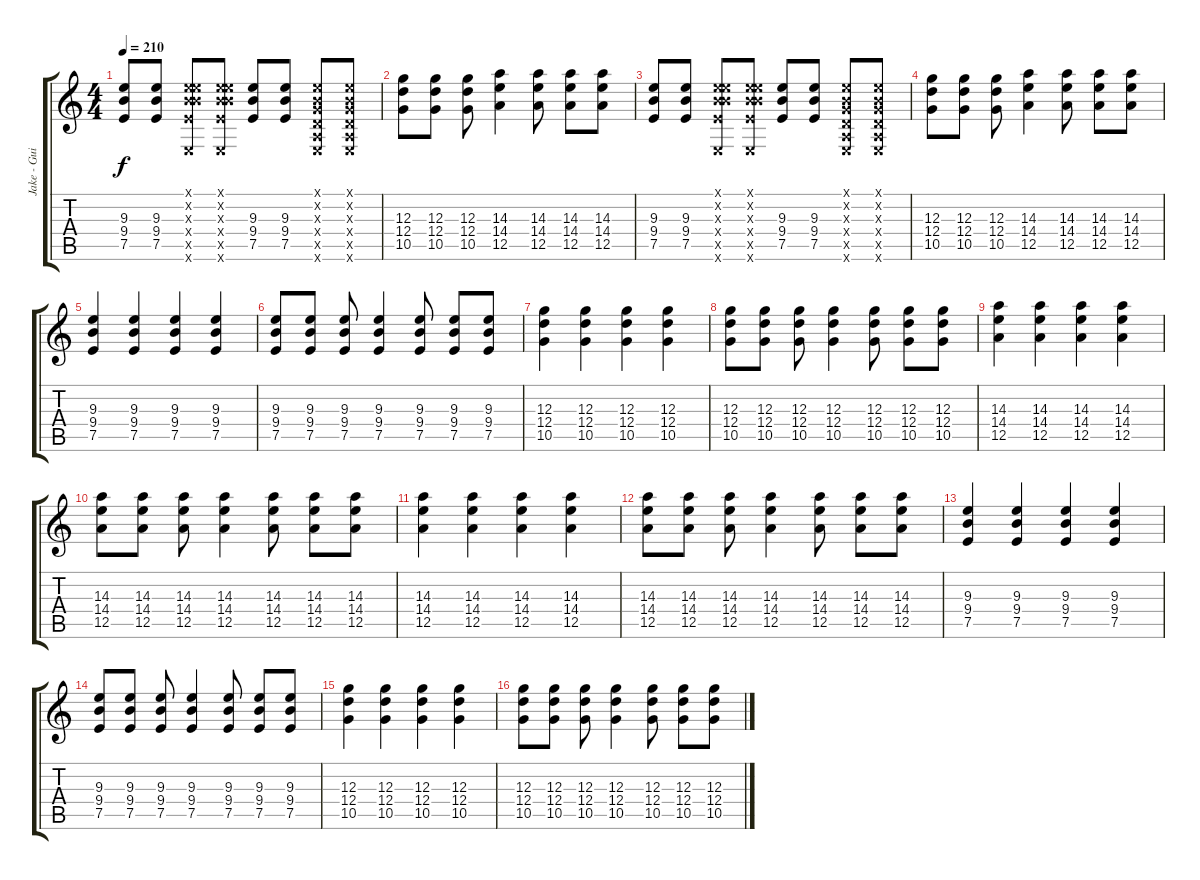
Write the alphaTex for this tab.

\track ("Jake - Guitar 2" "Jake - Gui") {instrument overdrivenguitar}
\staff {score tabs}
\tuning (E4 B3 G3 D3 A2 E2) {hide}
\ts (4 4)
\tempo 210
\clef g2
\ks c
(9.3 9.4 7.5).8{dy f} (9.3 9.4 7.5).8 (0.1{x} 0.2{x} 9.3{x} 9.4{x} 7.5{x} 0.6{x}).8 (0.1{x} 0.2{x} 9.3{x} 9.4{x} 7.5{x} 0.6{x}).8 (9.3 9.4 7.5).8 (9.3 9.4 7.5).8 (0.1{x} 0.2{x} 0.3{x} 0.4{x} 0.5{x} 0.6{x}).8 (0.1{x} 0.2{x} 0.3{x} 0.4{x} 0.5{x} 0.6{x}).8 |
(12.3 12.4 10.5).8 (12.3 12.4 10.5).8 (12.3 12.4 10.5).8 (14.3 14.4 12.5).4 (14.3 14.4 12.5).8 (14.3 14.4 12.5).8 (14.3 14.4 12.5).8 |
(9.3 9.4 7.5).8 (9.3 9.4 7.5).8 (0.1{x} 0.2{x} 9.3{x} 9.4{x} 7.5{x} 0.6{x}).8 (0.1{x} 0.2{x} 9.3{x} 9.4{x} 7.5{x} 0.6{x}).8 (9.3 9.4 7.5).8 (9.3 9.4 7.5).8 (0.1{x} 0.2{x} 0.3{x} 0.4{x} 0.5{x} 0.6{x}).8 (0.1{x} 0.2{x} 0.3{x} 0.4{x} 0.5{x} 0.6{x}).8 |
(12.3 12.4 10.5).8 (12.3 12.4 10.5).8 (12.3 12.4 10.5).8 (14.3 14.4 12.5).4 (14.3 14.4 12.5).8 (14.3 14.4 12.5).8 (14.3 14.4 12.5).8 |
(9.3 9.4 7.5).4 (9.3 9.4 7.5).4 (9.3 9.4 7.5).4 (9.3 9.4 7.5).4 |
(9.3 9.4 7.5).8 (9.3 9.4 7.5).8 (9.3 9.4 7.5).8 (9.3 9.4 7.5).4 (9.3 9.4 7.5).8 (9.3 9.4 7.5).8 (9.3 9.4 7.5).8 |
(12.3 12.4 10.5).4 (12.3 12.4 10.5).4 (12.3 12.4 10.5).4 (12.3 12.4 10.5).4 |
(12.3 12.4 10.5).8 (12.3 12.4 10.5).8 (12.3 12.4 10.5).8 (12.3 12.4 10.5).4 (12.3 12.4 10.5).8 (12.3 12.4 10.5).8 (12.3 12.4 10.5).8 |
(14.3 14.4 12.5).4 (14.3 14.4 12.5).4 (14.3 14.4 12.5).4 (14.3 14.4 12.5).4 |
(14.3 14.4 12.5).8 (14.3 14.4 12.5).8 (14.3 14.4 12.5).8 (14.3 14.4 12.5).4 (14.3 14.4 12.5).8 (14.3 14.4 12.5).8 (14.3 14.4 12.5).8 |
(14.3 14.4 12.5).4 (14.3 14.4 12.5).4 (14.3 14.4 12.5).4 (14.3 14.4 12.5).4 |
(14.3 14.4 12.5).8 (14.3 14.4 12.5).8 (14.3 14.4 12.5).8 (14.3 14.4 12.5).4 (14.3 14.4 12.5).8 (14.3 14.4 12.5).8 (14.3 14.4 12.5).8 |
(9.3 9.4 7.5).4 (9.3 9.4 7.5).4 (9.3 9.4 7.5).4 (9.3 9.4 7.5).4 |
(9.3 9.4 7.5).8 (9.3 9.4 7.5).8 (9.3 9.4 7.5).8 (9.3 9.4 7.5).4 (9.3 9.4 7.5).8 (9.3 9.4 7.5).8 (9.3 9.4 7.5).8 |
(12.3 12.4 10.5).4 (12.3 12.4 10.5).4 (12.3 12.4 10.5).4 (12.3 12.4 10.5).4 |
(12.3 12.4 10.5).8 (12.3 12.4 10.5).8 (12.3 12.4 10.5).8 (12.3 12.4 10.5).4 (12.3 12.4 10.5).8 (12.3 12.4 10.5).8 (12.3 12.4 10.5).8
